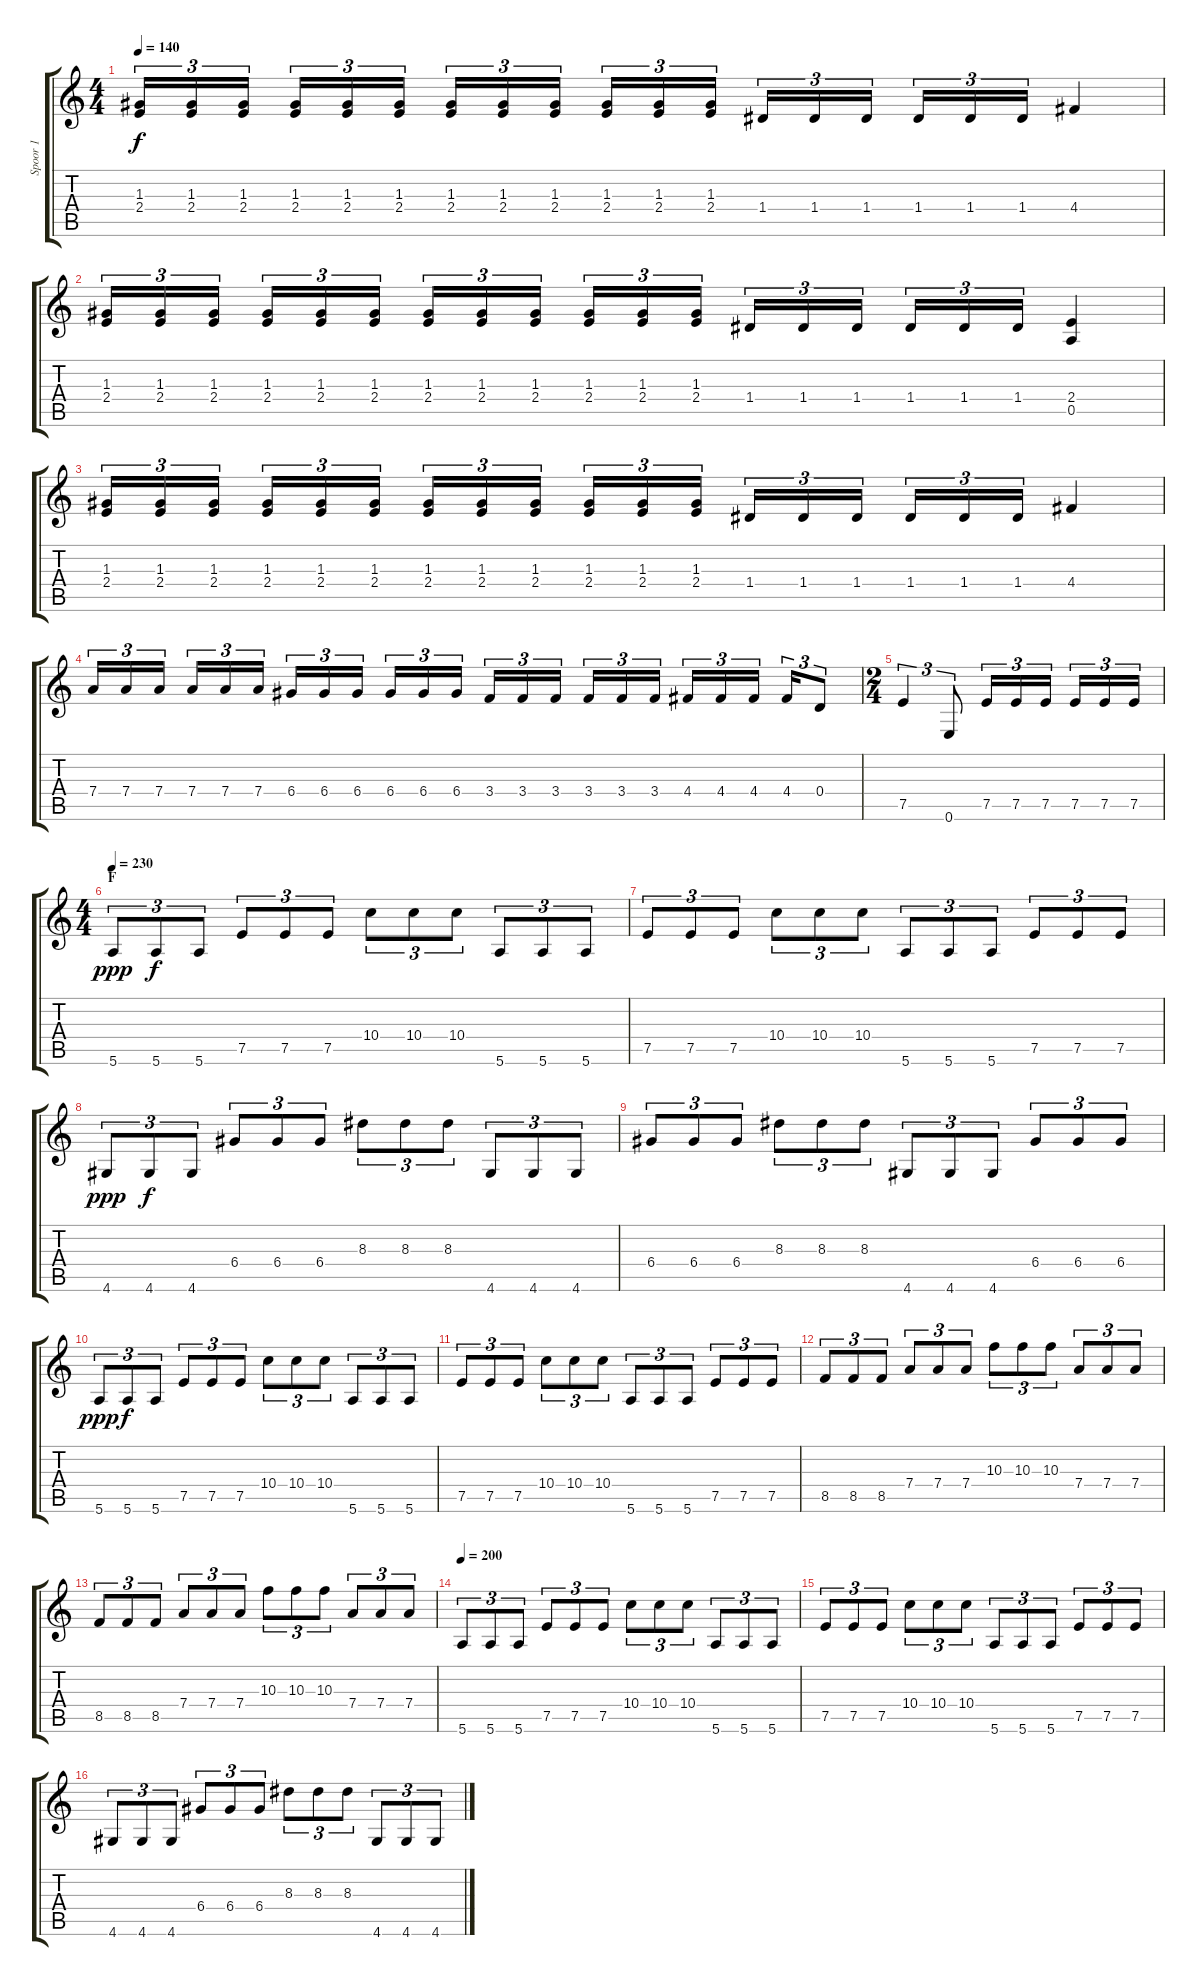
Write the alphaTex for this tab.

\track ("Spoor 1" "Spoor 1") {instrument overdrivenguitar}
\staff {score tabs}
\tuning (E4 B3 G3 D3 A2 E2) {hide}
\ts (4 4)
\tempo 140
\clef g2
\ks c
(1.3 2.4).16{tu (3 2) dy f} (1.3 2.4).16{tu (3 2)} (1.3 2.4).16{tu (3 2)} (1.3 2.4).16{tu (3 2)} (1.3 2.4).16{tu (3 2)} (1.3 2.4).16{tu (3 2)} (1.3 2.4).16{tu (3 2)} (1.3 2.4).16{tu (3 2)} (1.3 2.4).16{tu (3 2)} (1.3 2.4).16{tu (3 2)} (1.3 2.4).16{tu (3 2)} (1.3 2.4).16{tu (3 2)} 1.4.16{tu (3 2)} 1.4.16{tu (3 2)} 1.4.16{tu (3 2)} 1.4.16{tu (3 2)} 1.4.16{tu (3 2)} 1.4.16{tu (3 2)} 4.4.4 |
(1.3 2.4).16{tu (3 2)} (1.3 2.4).16{tu (3 2)} (1.3 2.4).16{tu (3 2)} (1.3 2.4).16{tu (3 2)} (1.3 2.4).16{tu (3 2)} (1.3 2.4).16{tu (3 2)} (1.3 2.4).16{tu (3 2)} (1.3 2.4).16{tu (3 2)} (1.3 2.4).16{tu (3 2)} (1.3 2.4).16{tu (3 2)} (1.3 2.4).16{tu (3 2)} (1.3 2.4).16{tu (3 2)} 1.4.16{tu (3 2)} 1.4.16{tu (3 2)} 1.4.16{tu (3 2)} 1.4.16{tu (3 2)} 1.4.16{tu (3 2)} 1.4.16{tu (3 2)} (2.4 0.5).4 |
(1.3 2.4).16{tu (3 2)} (1.3 2.4).16{tu (3 2)} (1.3 2.4).16{tu (3 2)} (1.3 2.4).16{tu (3 2)} (1.3 2.4).16{tu (3 2)} (1.3 2.4).16{tu (3 2)} (1.3 2.4).16{tu (3 2)} (1.3 2.4).16{tu (3 2)} (1.3 2.4).16{tu (3 2)} (1.3 2.4).16{tu (3 2)} (1.3 2.4).16{tu (3 2)} (1.3 2.4).16{tu (3 2)} 1.4.16{tu (3 2)} 1.4.16{tu (3 2)} 1.4.16{tu (3 2)} 1.4.16{tu (3 2)} 1.4.16{tu (3 2)} 1.4.16{tu (3 2)} 4.4.4 |
7.4.16{tu (3 2)} 7.4.16{tu (3 2)} 7.4.16{tu (3 2)} 7.4.16{tu (3 2)} 7.4.16{tu (3 2)} 7.4.16{tu (3 2)} 6.4.16{tu (3 2)} 6.4.16{tu (3 2)} 6.4.16{tu (3 2)} 6.4.16{tu (3 2)} 6.4.16{tu (3 2)} 6.4.16{tu (3 2)} 3.4.16{tu (3 2)} 3.4.16{tu (3 2)} 3.4.16{tu (3 2)} 3.4.16{tu (3 2)} 3.4.16{tu (3 2)} 3.4.16{tu (3 2)} 4.4.16{tu (3 2)} 4.4.16{tu (3 2)} 4.4.16{tu (3 2)} 4.4.16{tu (3 2)} 0.4.8{tu (3 2)} |
\ts (2 4)
7.5.4{tu (3 2)} 0.6.8{tu (3 2)} 7.5.16{tu (3 2)} 7.5.16{tu (3 2)} 7.5.16{tu (3 2)} 7.5.16{tu (3 2)} 7.5.16{tu (3 2)} 7.5.16{tu (3 2)} |
\ts (4 4)
\section ("" "F")
\tempo 230
5.6.8{tu (3 2) dy ppp volume 13} 5.6.8{tu (3 2) dy f} 5.6.8{tu (3 2)} 7.5.8{tu (3 2)} 7.5.8{tu (3 2)} 7.5.8{tu (3 2)} 10.4.8{tu (3 2)} 10.4.8{tu (3 2)} 10.4.8{tu (3 2)} 5.6.8{tu (3 2)} 5.6.8{tu (3 2)} 5.6.8{tu (3 2)} |
7.5.8{tu (3 2)} 7.5.8{tu (3 2)} 7.5.8{tu (3 2)} 10.4.8{tu (3 2)} 10.4.8{tu (3 2)} 10.4.8{tu (3 2)} 5.6.8{tu (3 2)} 5.6.8{tu (3 2)} 5.6.8{tu (3 2)} 7.5.8{tu (3 2)} 7.5.8{tu (3 2)} 7.5.8{tu (3 2)} |
4.6.8{tu (3 2) dy ppp} 4.6.8{tu (3 2) dy f} 4.6.8{tu (3 2)} 6.4.8{tu (3 2)} 6.4.8{tu (3 2)} 6.4.8{tu (3 2)} 8.3.8{tu (3 2)} 8.3.8{tu (3 2)} 8.3.8{tu (3 2)} 4.6.8{tu (3 2)} 4.6.8{tu (3 2)} 4.6.8{tu (3 2)} |
6.4.8{tu (3 2)} 6.4.8{tu (3 2)} 6.4.8{tu (3 2)} 8.3.8{tu (3 2)} 8.3.8{tu (3 2)} 8.3.8{tu (3 2)} 4.6.8{tu (3 2)} 4.6.8{tu (3 2)} 4.6.8{tu (3 2)} 6.4.8{tu (3 2)} 6.4.8{tu (3 2)} 6.4.8{tu (3 2)} |
5.6.8{tu (3 2) dy ppp} 5.6.8{tu (3 2) dy f} 5.6.8{tu (3 2)} 7.5.8{tu (3 2)} 7.5.8{tu (3 2)} 7.5.8{tu (3 2)} 10.4.8{tu (3 2)} 10.4.8{tu (3 2)} 10.4.8{tu (3 2)} 5.6.8{tu (3 2)} 5.6.8{tu (3 2)} 5.6.8{tu (3 2)} |
7.5.8{tu (3 2)} 7.5.8{tu (3 2)} 7.5.8{tu (3 2)} 10.4.8{tu (3 2)} 10.4.8{tu (3 2)} 10.4.8{tu (3 2)} 5.6.8{tu (3 2)} 5.6.8{tu (3 2)} 5.6.8{tu (3 2)} 7.5.8{tu (3 2)} 7.5.8{tu (3 2)} 7.5.8{tu (3 2)} |
8.5.8{tu (3 2)} 8.5.8{tu (3 2)} 8.5.8{tu (3 2)} 7.4.8{tu (3 2)} 7.4.8{tu (3 2)} 7.4.8{tu (3 2)} 10.3.8{tu (3 2)} 10.3.8{tu (3 2)} 10.3.8{tu (3 2)} 7.4.8{tu (3 2)} 7.4.8{tu (3 2)} 7.4.8{tu (3 2)} |
8.5.8{tu (3 2)} 8.5.8{tu (3 2)} 8.5.8{tu (3 2)} 7.4.8{tu (3 2)} 7.4.8{tu (3 2)} 7.4.8{tu (3 2)} 10.3.8{tu (3 2)} 10.3.8{tu (3 2)} 10.3.8{tu (3 2)} 7.4.8{tu (3 2)} 7.4.8{tu (3 2)} 7.4.8{tu (3 2)} |
\tempo 200
5.6.8{tu (3 2)} 5.6.8{tu (3 2)} 5.6.8{tu (3 2)} 7.5.8{tu (3 2)} 7.5.8{tu (3 2)} 7.5.8{tu (3 2)} 10.4.8{tu (3 2)} 10.4.8{tu (3 2)} 10.4.8{tu (3 2)} 5.6.8{tu (3 2)} 5.6.8{tu (3 2)} 5.6.8{tu (3 2)} |
7.5.8{tu (3 2)} 7.5.8{tu (3 2)} 7.5.8{tu (3 2)} 10.4.8{tu (3 2)} 10.4.8{tu (3 2)} 10.4.8{tu (3 2)} 5.6.8{tu (3 2)} 5.6.8{tu (3 2)} 5.6.8{tu (3 2)} 7.5.8{tu (3 2)} 7.5.8{tu (3 2)} 7.5.8{tu (3 2)} |
4.6.8{tu (3 2)} 4.6.8{tu (3 2)} 4.6.8{tu (3 2)} 6.4.8{tu (3 2)} 6.4.8{tu (3 2)} 6.4.8{tu (3 2)} 8.3.8{tu (3 2)} 8.3.8{tu (3 2)} 8.3.8{tu (3 2)} 4.6.8{tu (3 2)} 4.6.8{tu (3 2)} 4.6.8{tu (3 2)}
